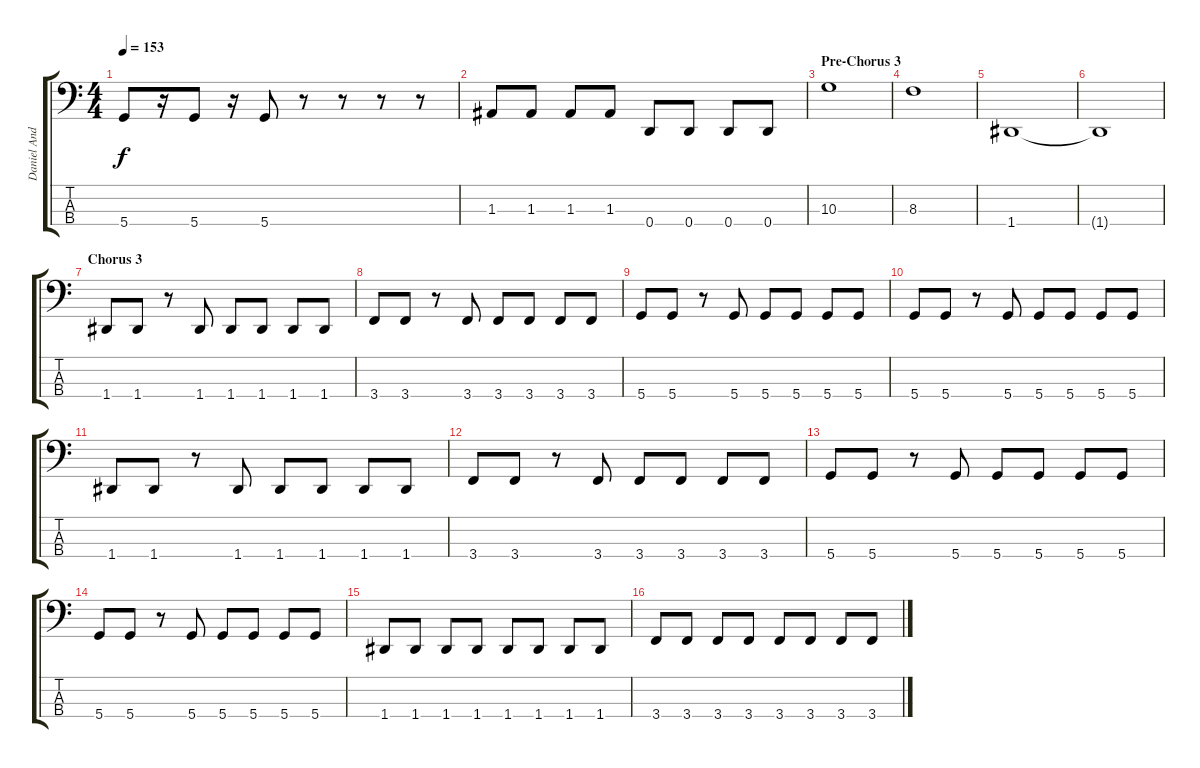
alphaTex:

\track ("Daniel Anderson" "Daniel And") {instrument electricbassfinger}
\staff {score tabs}
\tuning (G2 D2 A1 D1) {hide}
\ts (4 4)
\tempo 153
\clef f4
\ks c
5.4.8{dy f} r.16 5.4.8 r.16 5.4.8 r.8 r.8 r.8 r.8 |
1.3.8 1.3.8 1.3.8 1.3.8 0.4.8 0.4.8 0.4.8 0.4.8 |
\section ("" "Pre-Chorus 3")
10.3.1 |
8.3.1 |
1.4.1 |
1.4{t}.1 |
\section ("" "Chorus 3")
1.4.8 1.4.8 r.8 1.4.8 1.4.8 1.4.8 1.4.8 1.4.8 |
3.4.8 3.4.8 r.8 3.4.8 3.4.8 3.4.8 3.4.8 3.4.8 |
5.4.8 5.4.8 r.8 5.4.8 5.4.8 5.4.8 5.4.8 5.4.8 |
5.4.8 5.4.8 r.8 5.4.8 5.4.8 5.4.8 5.4.8 5.4.8 |
1.4.8 1.4.8 r.8 1.4.8 1.4.8 1.4.8 1.4.8 1.4.8 |
3.4.8 3.4.8 r.8 3.4.8 3.4.8 3.4.8 3.4.8 3.4.8 |
5.4.8 5.4.8 r.8 5.4.8 5.4.8 5.4.8 5.4.8 5.4.8 |
5.4.8 5.4.8 r.8 5.4.8 5.4.8 5.4.8 5.4.8 5.4.8 |
1.4.8 1.4.8 1.4.8 1.4.8 1.4.8 1.4.8 1.4.8 1.4.8 |
3.4.8 3.4.8 3.4.8 3.4.8 3.4.8 3.4.8 3.4.8 3.4.8
